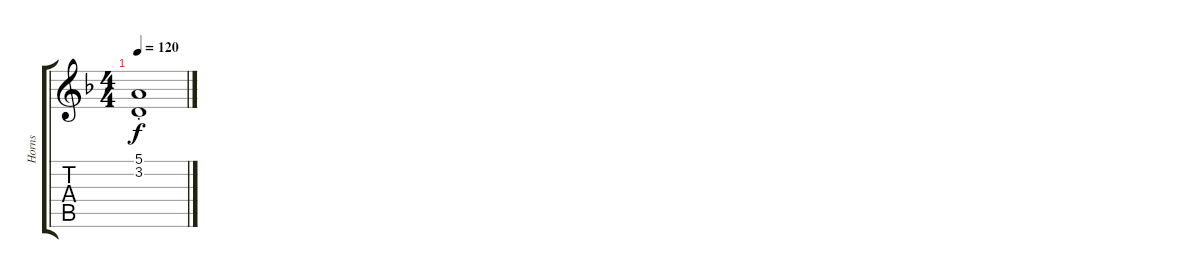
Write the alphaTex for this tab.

\track ("Horns" "Horns") {instrument frenchhorn}
\staff {score tabs}
\tuning (E4 B3 G3 D3 A2 E2) {hide}
\ts (4 4)
\tempo 120
\clef g2
\ks dminor
(5.1{st} 3.2{st}).1{dy f}
